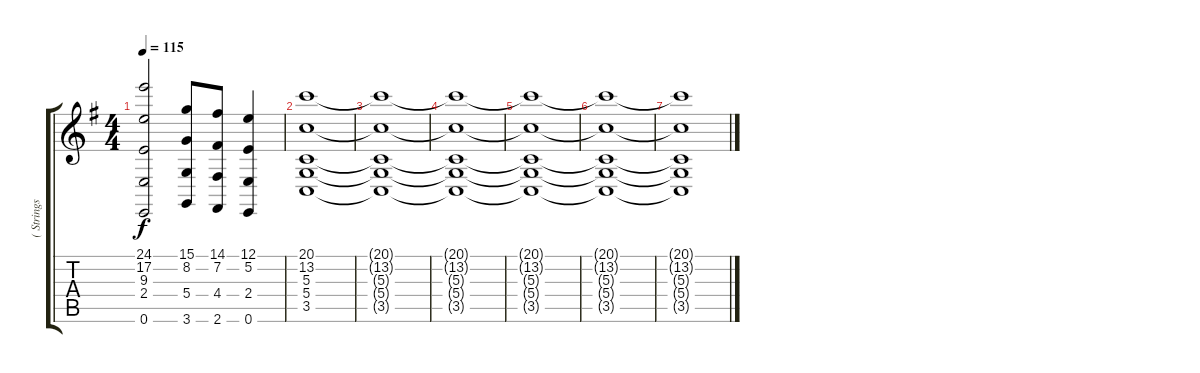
\track ("( Strings )" "( Strings ") {instrument tremolostrings}
\staff {score tabs}
\tuning (E4 B3 G3 D3 A2 E2) {hide}
\ts (4 4)
\tempo 115
\clef g2
\ks eminor
(24.1 17.2 9.3 2.4 0.6).2{dy f} (15.1 8.2 5.4 3.6).8 (14.1 7.2 4.4 2.6).8 (12.1 5.2 2.4 0.6).4 |
(20.1 13.2 5.3 5.4 3.5).1 |
(20.1{t} 13.2{t} 5.3{t} 5.4{t} 3.5{t}).1 |
(20.1{t} 13.2{t} 5.3{t} 5.4{t} 3.5{t}).1 |
(20.1{t} 13.2{t} 5.3{t} 5.4{t} 3.5{t}).1 |
(20.1{t} 13.2{t} 5.3{t} 5.4{t} 3.5{t}).1 |
(20.1{t} 13.2{t} 5.3{t} 5.4{t} 3.5{t}).1
